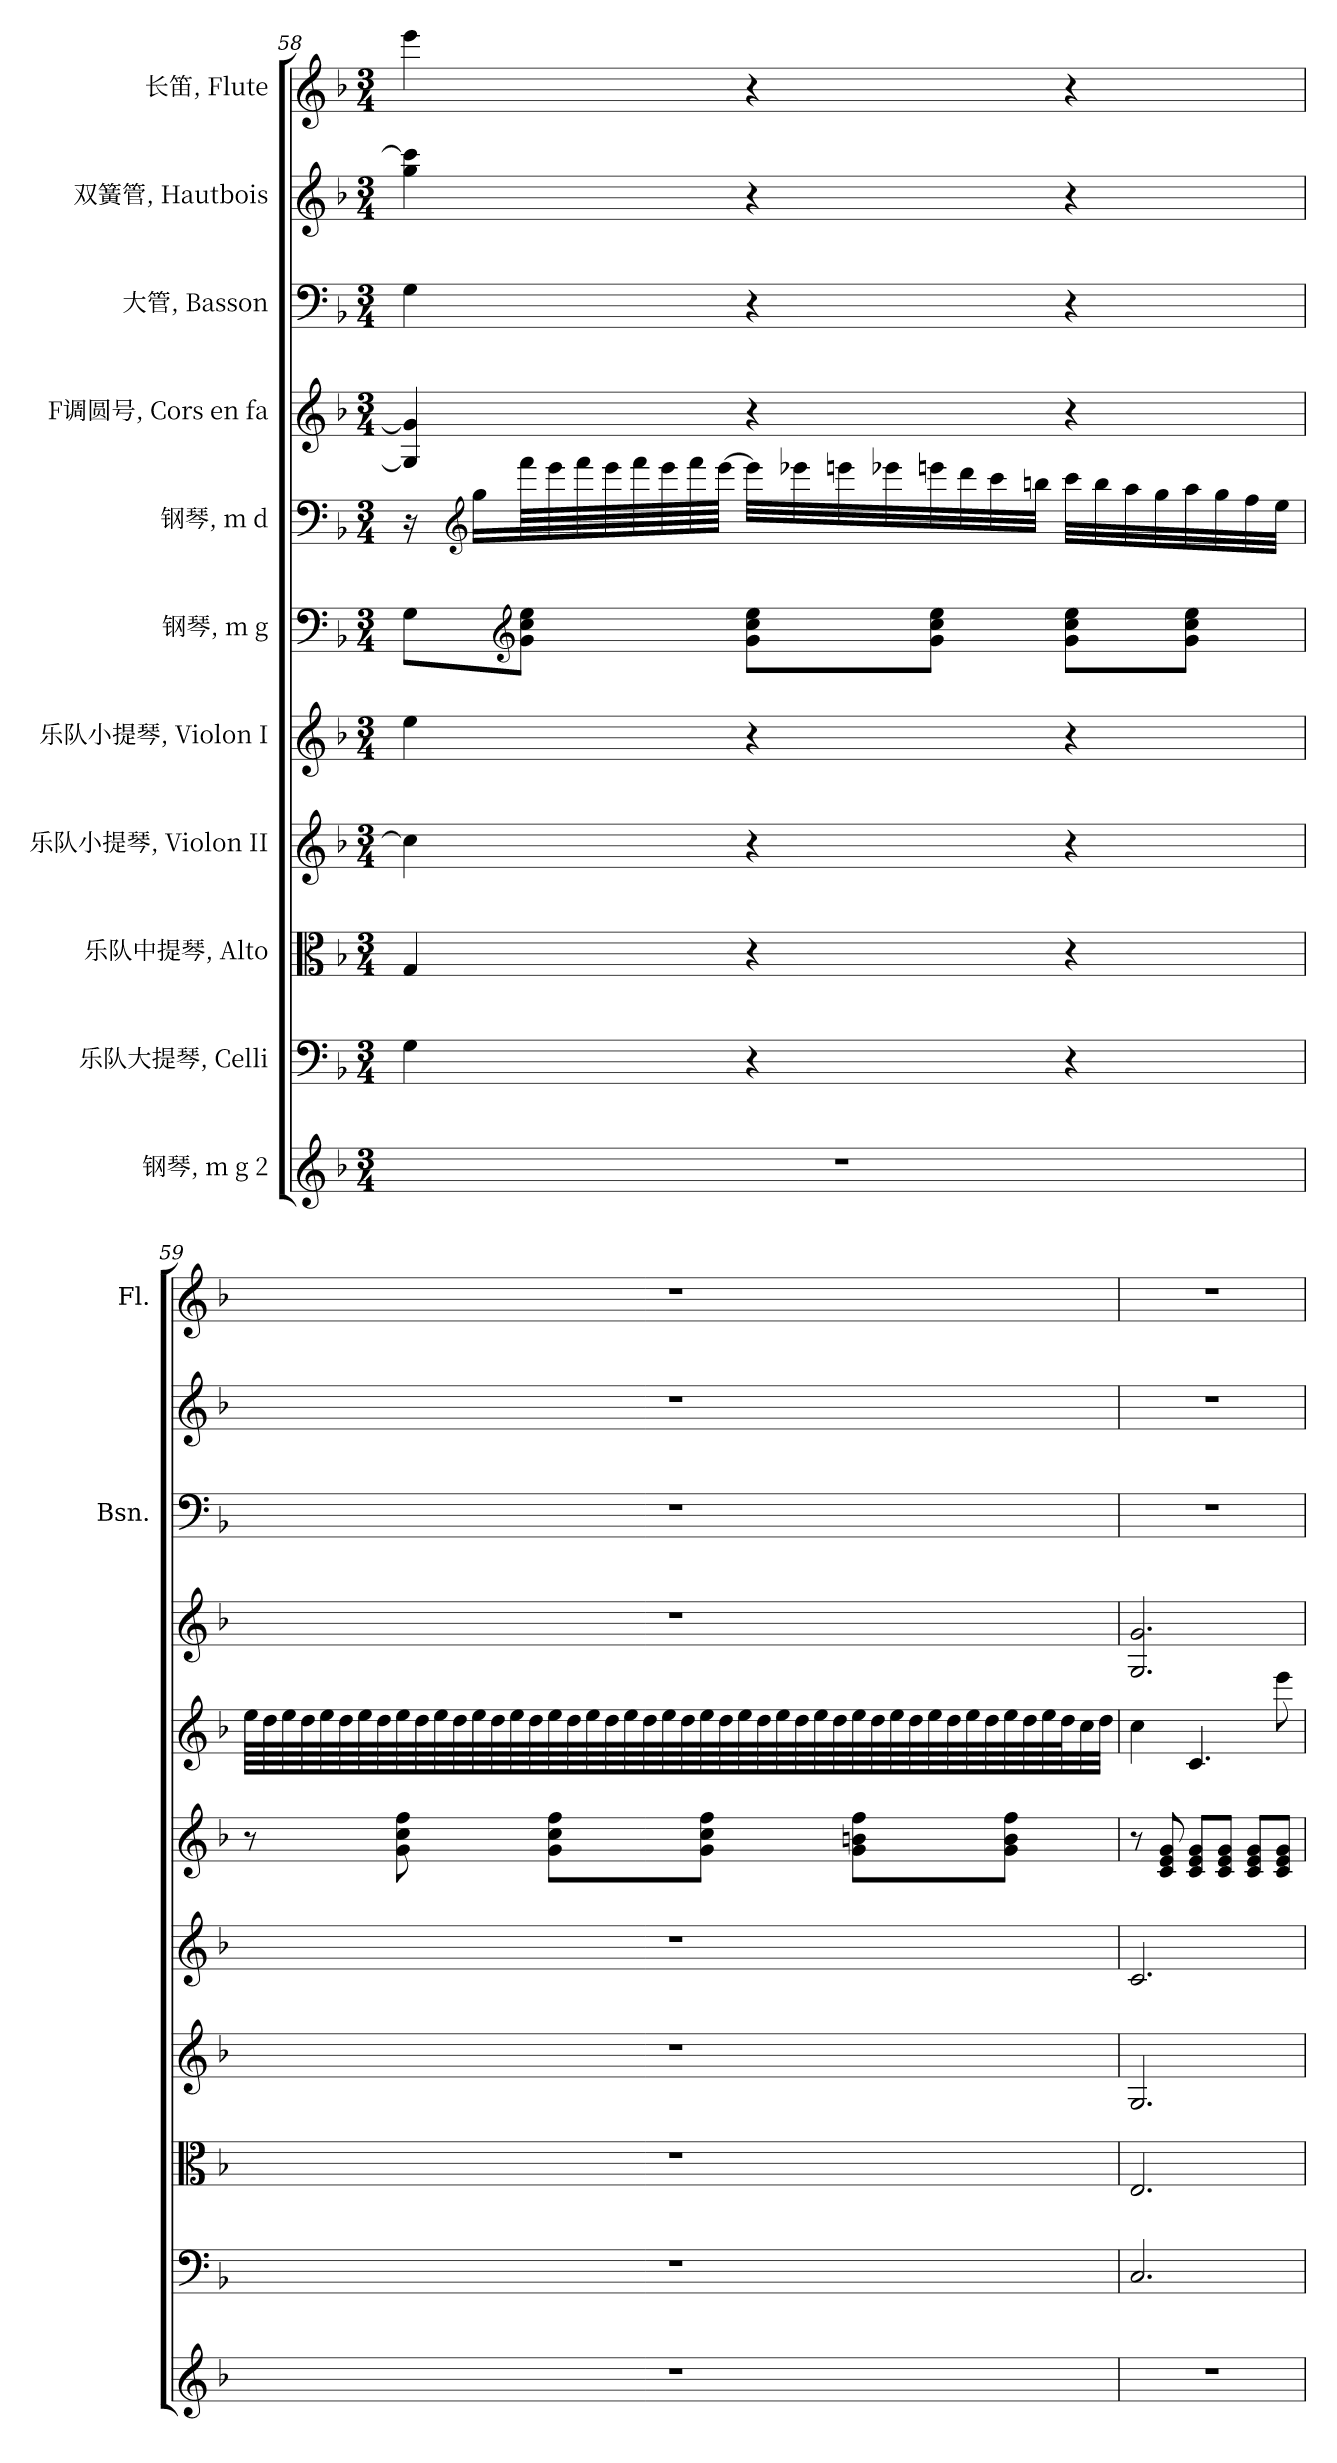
**kern	**kern	**kern	**kern	**kern	**kern	**kern	**kern	**kern	**kern	**kern
*part11	*part10	*part9	*part8	*part7	*part6	*part5	*part4	*part3	*part2	*part1
*staff11	*staff10	*staff9	*staff8	*staff7	*staff6	*staff5	*staff4	*staff3	*staff2	*staff1
*I"钢琴, m g 2	*I"乐队大提琴, Celli	*I"乐队中提琴, Alto	*I"乐队小提琴, Violon II	*I"乐队小提琴, Violon I	*I"钢琴, m g	*I"钢琴, m d	*I"F调圆号, Cors en fa	*I"大管, Basson	*I"双簧管, Hautbois	*I"长笛, Flute
*	*	*	*	*	*	*	*	*I'Bsn.	*	*I'Fl.
!!LO:PB:g=z
*clefG2	*clefF4	*clefC3	*clefG2	*clefG2	*clefF4	*clefF4	*clefG2	*clefF4	*clefG2	*clefG2
*	*	*	*	*	*	*	*ITrd4c7	*	*	*
*k[b-]	*k[b-]	*k[b-]	*k[b-]	*k[b-]	*k[b-]	*k[b-]	*k[b-e-]	*k[b-]	*k[b-]	*k[b-]
*M3/4	*M3/4	*M3/4	*M3/4	*M3/4	*M3/4	*M3/4	*M3/4	*M3/4	*M3/4	*M3/4
=58	=58	=58	=58	=58	=58	=58	=58	=58	=58	=58
2.r	4G\	4G/	4cc\]	4ee\	8G\L	16r	4C/] 4c/]	4G\	4gg\ 4ccc\]	4eee\
*	*	*	*	*	*	*clefG2	*	*	*	*
.	.	.	.	.	.	16gg\LL	.	.	.	.
*	*	*	*	*	*clefG2	*	*	*	*	*
.	.	.	.	.	8g\ 8cc\ 8ee\J	64fff\LL	.	.	.	.
.	.	.	.	.	.	64eee\	.	.	.	.
.	.	.	.	.	.	64fff\	.	.	.	.
.	.	.	.	.	.	64eee\	.	.	.	.
.	.	.	.	.	.	64fff\	.	.	.	.
.	.	.	.	.	.	64eee\	.	.	.	.
.	.	.	.	.	.	64fff\	.	.	.	.
.	.	.	.	.	.	[64eee\JJJJ	.	.	.	.
.	4r	4r	4r	4r	8g\ 8cc\ 8ee\L	32eee\LLL]	4r	4r	4r	4r
.	.	.	.	.	.	32eee-X\	.	.	.	.
.	.	.	.	.	.	32eeen\	.	.	.	.
.	.	.	.	.	.	32eee-X\	.	.	.	.
.	.	.	.	.	8g\ 8cc\ 8ee\J	32eeen\	.	.	.	.
.	.	.	.	.	.	32ddd\	.	.	.	.
.	.	.	.	.	.	32ccc\	.	.	.	.
.	.	.	.	.	.	32bbn\JJJ	.	.	.	.
.	4r	4r	4r	4r	8g\ 8cc\ 8ee\L	32ccc\LLL	4r	4r	4r	4r
.	.	.	.	.	.	32bb\	.	.	.	.
.	.	.	.	.	.	32aa\	.	.	.	.
.	.	.	.	.	.	32gg\	.	.	.	.
.	.	.	.	.	8g\ 8cc\ 8ee\J	32aa\	.	.	.	.
.	.	.	.	.	.	32gg\	.	.	.	.
.	.	.	.	.	.	32ff\	.	.	.	.
.	.	.	.	.	.	32ee\JJJ	.	.	.	.
!!LO:PB:g=z
=59	=59	=59	=59	=59	=59	=59	=59	=59	=59	=59
2.r	2.r	2.r	2.r	2.r	8r	64ee\LLLL	2.r	2.r	2.r	2.r
.	.	.	.	.	.	64dd\	.	.	.	.
.	.	.	.	.	.	64ee\	.	.	.	.
.	.	.	.	.	.	64dd\	.	.	.	.
.	.	.	.	.	.	64ee\	.	.	.	.
.	.	.	.	.	.	64dd\	.	.	.	.
.	.	.	.	.	.	64ee\	.	.	.	.
.	.	.	.	.	.	64dd\	.	.	.	.
.	.	.	.	.	8g\ 8cc\ 8ff\	64ee\	.	.	.	.
.	.	.	.	.	.	64dd\	.	.	.	.
.	.	.	.	.	.	64ee\	.	.	.	.
.	.	.	.	.	.	64dd\	.	.	.	.
.	.	.	.	.	.	64ee\	.	.	.	.
.	.	.	.	.	.	64dd\	.	.	.	.
.	.	.	.	.	.	64ee\	.	.	.	.
.	.	.	.	.	.	64dd\	.	.	.	.
.	.	.	.	.	8g\ 8cc\ 8ff\L	64ee\	.	.	.	.
.	.	.	.	.	.	64dd\	.	.	.	.
.	.	.	.	.	.	64ee\	.	.	.	.
.	.	.	.	.	.	64dd\	.	.	.	.
.	.	.	.	.	.	64ee\	.	.	.	.
.	.	.	.	.	.	64dd\	.	.	.	.
.	.	.	.	.	.	64ee\	.	.	.	.
.	.	.	.	.	.	64dd\	.	.	.	.
.	.	.	.	.	8g\ 8cc\ 8ff\J	64ee\	.	.	.	.
.	.	.	.	.	.	64dd\	.	.	.	.
.	.	.	.	.	.	64ee\	.	.	.	.
.	.	.	.	.	.	64dd\	.	.	.	.
.	.	.	.	.	.	64ee\	.	.	.	.
.	.	.	.	.	.	64dd\	.	.	.	.
.	.	.	.	.	.	64ee\	.	.	.	.
.	.	.	.	.	.	64dd\	.	.	.	.
.	.	.	.	.	8g\ 8bn\ 8ff\L	64ee\	.	.	.	.
.	.	.	.	.	.	64dd\	.	.	.	.
.	.	.	.	.	.	64ee\	.	.	.	.
.	.	.	.	.	.	64dd\	.	.	.	.
.	.	.	.	.	.	64ee\	.	.	.	.
.	.	.	.	.	.	64dd\	.	.	.	.
.	.	.	.	.	.	64ee\	.	.	.	.
.	.	.	.	.	.	64dd\	.	.	.	.
.	.	.	.	.	8g\ 8b\ 8ff\J	64ee\	.	.	.	.
.	.	.	.	.	.	64dd\	.	.	.	.
.	.	.	.	.	.	64ee\	.	.	.	.
.	.	.	.	.	.	64dd\J	.	.	.	.
.	.	.	.	.	.	32cc\	.	.	.	.
.	.	.	.	.	.	32dd\JJJ	.	.	.	.
!!LO:PB:g=z
=60	=60	=60	=60	=60	=60	=60	=60	=60	=60	=60
2.r	2.C/	2.E/	2.G/	2.c/	8r	4cc\	2.C/ 2.c/	2.r	2.r	2.r
.	.	.	.	.	8c/ 8e/ 8g/	.	.	.	.	.
.	.	.	.	.	8c/ 8e/ 8g/L	4.c/	.	.	.	.
.	.	.	.	.	8c/ 8e/ 8g/J	.	.	.	.	.
.	.	.	.	.	8c/ 8e/ 8g/L	.	.	.	.	.
.	.	.	.	.	8c/ 8e/ 8g/J	8eee\	.	.	.	.
=	=	=	=	=	=	=	=	=	=	=
*-	*-	*-	*-	*-	*-	*-	*-	*-	*-	*-
